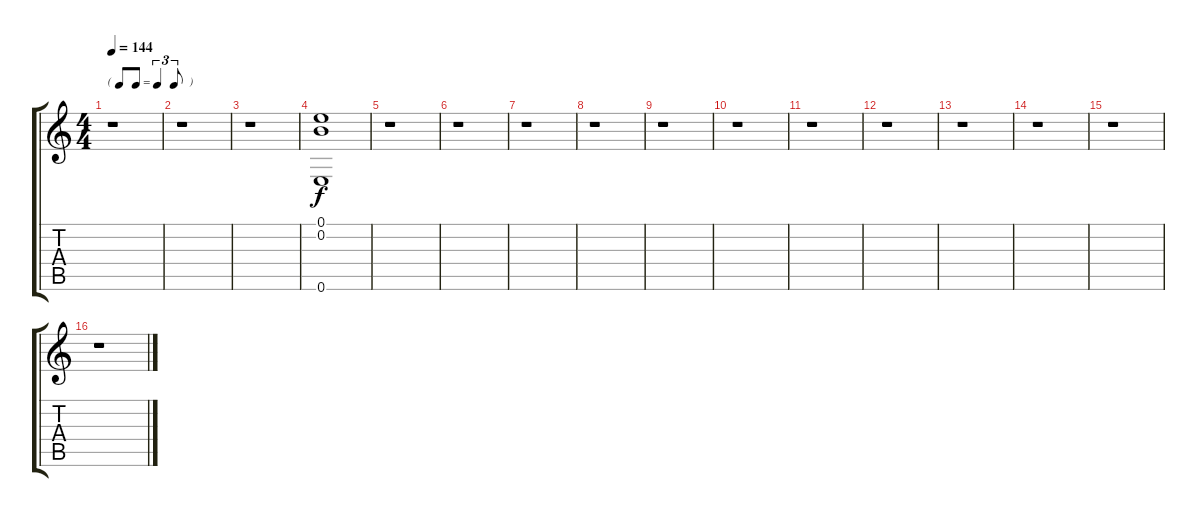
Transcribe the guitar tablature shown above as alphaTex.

\track "" {instrument overdrivenguitar}
\staff {score tabs}
\tuning (E4 B3 G3 D3 A2 E2) {hide}
\ts (4 4)
\tf triplet8th
\tempo 144
\clef g2
\ks c
r.1{dy f instrument overdrivenguitar} |
r.1 |
r.1 |
(0.1 0.2 0.6).1 |
r.1 |
r.1 |
r.1 |
r.1 |
r.1 |
r.1 |
r.1 |
r.1 |
r.1 |
r.1 |
r.1 |
r.1
